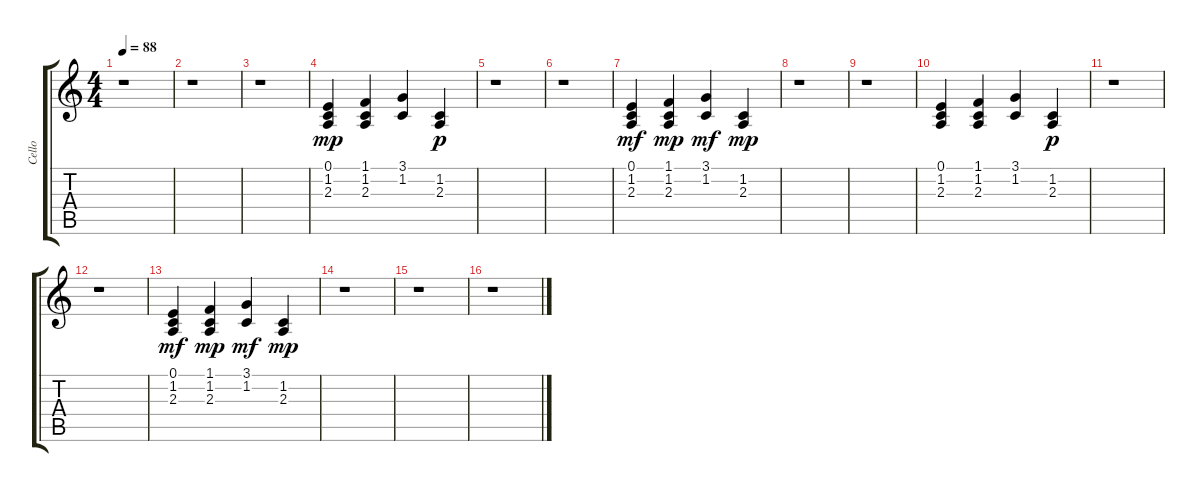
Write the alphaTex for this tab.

\track ("Cello" "Cello") {instrument cello}
\staff {score tabs}
\tuning (E4 B3 G3 D3 A2 E2) {hide}
\ts (4 4)
\tempo 88
\clef g2
\ks c
r.1{dy mp} |
r.1 |
r.1 |
(0.1 1.2 2.3).4 (1.1 1.2 2.3).4 (3.1 1.2).4 (1.2 2.3).4{dy p} |
r.1 |
r.1 |
(0.1 1.2 2.3).4{dy mf} (1.1 1.2 2.3).4{dy mp} (3.1 1.2).4{dy mf} (1.2 2.3).4{dy mp} |
r.1 |
r.1 |
(0.1 1.2 2.3).4 (1.1 1.2 2.3).4 (3.1 1.2).4 (1.2 2.3).4{dy p} |
r.1 |
r.1 |
(0.1 1.2 2.3).4{dy mf} (1.1 1.2 2.3).4{dy mp} (3.1 1.2).4{dy mf} (1.2 2.3).4{dy mp} |
r.1 |
r.1 |
r.1
